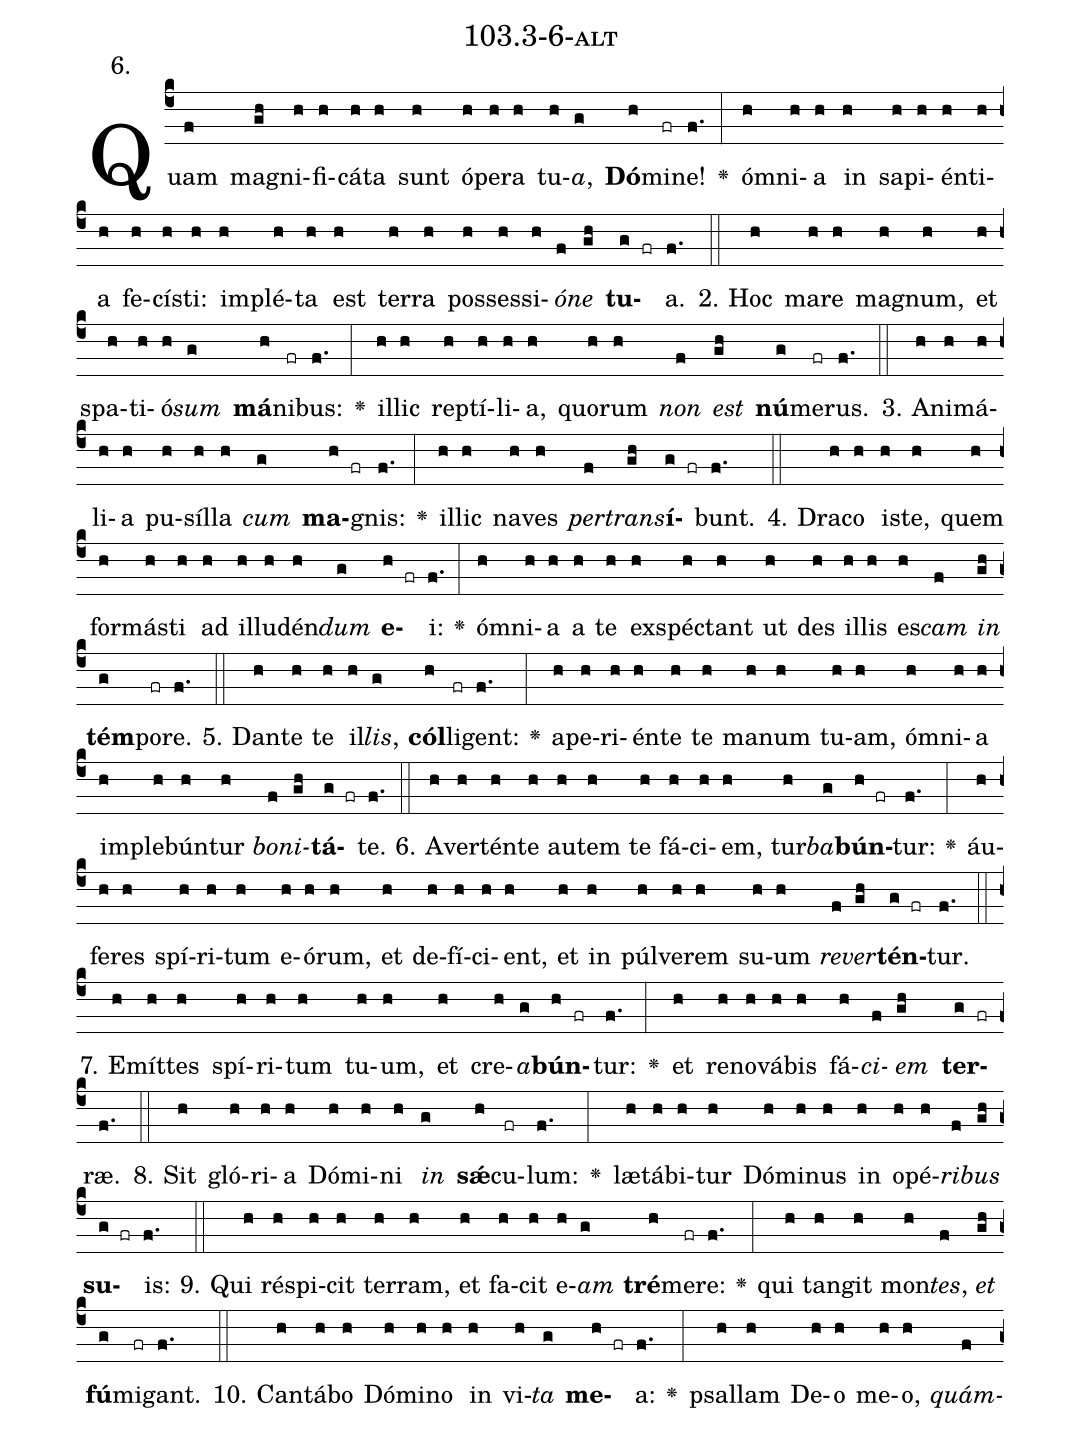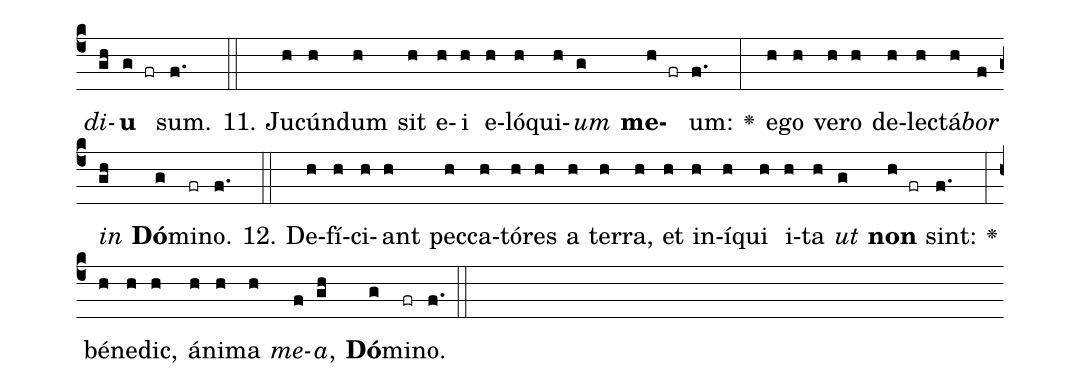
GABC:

name: 103.3-6-alt;
annotation: 6.;
%%
(c4)Quam(f) ma(gh)gni(h)fi(h)cá(h)ta(h) sunt(h) ó(h)pe(h)ra(h) tu(h)<i>a</i>,(g) <b>Dó</b>(h)mi(fr)ne!(f.) <v>\greheightstar</v>(:) óm(h)ni(h)a(h) in(h) sa(h)pi(h)én(h)ti(h)a(h) fe(h)cís(h)ti:(h) im(h)plé(h)ta(h) est(h) ter(h)ra(h) pos(h)ses(h)si(h)<i>ó</i>(f)<i>ne</i>(gh) <b>tu</b>(g fr)a.(f.) (::)
2. Hoc(h) ma(h)re(h) ma(h)gnum,(h) et(h) spa(h)ti(h)ó(h)<i>sum</i>(g) <b>má</b>(h)ni(fr)bus:(f.) <v>\greheightstar</v>(:) il(h)lic(h) rep(h)tí(h)li(h)a,(h) quo(h)rum(h) <i>non</i>(f) <i>est</i>(gh) <b>nú</b>(g)me(fr)rus.(f.) (::)
3. A(h)ni(h)má(h)li(h)a(h) pu(h)síl(h)la(h) <i>cum</i>(g) <b>ma</b>(h fr)gnis:(f.) <v>\greheightstar</v>(:) il(h)lic(h) na(h)ves(h) <i>per</i>(f)<i>trans</i>(gh)<b>í</b>(g fr)bunt.(f.) (::)
4. Dra(h)co(h) is(h)te,(h) quem(h) for(h)más(h)ti(h) ad(h) il(h)lu(h)dén(h)<i>dum</i>(g) <b>e</b>(h fr)i:(f.) <v>\greheightstar</v>(:) óm(h)ni(h)a(h) a(h) te(h) ex(h)spéc(h)tant(h) ut(h) des(h) il(h)lis(h) es(h)<i>cam</i>(f) <i>in</i>(gh) <b>tém</b>(g)po(fr)re.(f.) (::)
5. Dan(h)te(h) te(h) il(h)<i>lis</i>,(g) <b>cól</b>(h)li(fr)gent:(f.) <v>\greheightstar</v>(:) a(h)pe(h)ri(h)én(h)te(h) te(h) ma(h)num(h) tu(h)am,(h) óm(h)ni(h)a(h) im(h)ple(h)bún(h)tur(h) <i>bo</i>(f)<i>ni</i>(gh)<b>tá</b>(g fr)te.(f.) (::)
6. A(h)ver(h)tén(h)te(h) au(h)tem(h) te(h) fá(h)ci(h)em,(h) tur(h)<i>ba</i>(g)<b>bún</b>(h fr)tur:(f.) <v>\greheightstar</v>(:) áu(h)fe(h)res(h) spí(h)ri(h)tum(h) e(h)ó(h)rum,(h) et(h) de(h)fí(h)ci(h)ent,(h) et(h) in(h) púl(h)ve(h)rem(h) su(h)um(h) <i>re</i>(f)<i>ver</i>(gh)<b>tén</b>(g fr)tur.(f.) (::)
7. E(h)mít(h)tes(h) spí(h)ri(h)tum(h) tu(h)um,(h) et(h) cre(h)<i>a</i>(g)<b>bún</b>(h fr)tur:(f.) <v>\greheightstar</v>(:) et(h) re(h)no(h)vá(h)bis(h) fá(h)<i>ci</i>(f)<i>em</i>(gh) <b>ter</b>(g fr)ræ.(f.) (::)
8. Sit(h) gló(h)ri(h)a(h) Dó(h)mi(h)ni(h) <i>in</i>(g) <b>sǽ</b>(h)cu(fr)lum:(f.) <v>\greheightstar</v>(:) læ(h)tá(h)bi(h)tur(h) Dó(h)mi(h)nus(h) in(h) o(h)pé(h)<i>ri</i>(f)<i>bus</i>(gh) <b>su</b>(g fr)is:(f.) (::)
9. Qui(h) ré(h)spi(h)cit(h) ter(h)ram,(h) et(h) fa(h)cit(h) e(h)<i>am</i>(g) <b>tré</b>(h)me(fr)re:(f.) <v>\greheightstar</v>(:) qui(h) tan(h)git(h) mon(h)<i>tes</i>,(f) <i>et</i>(gh) <b>fú</b>(g)mi(fr)gant.(f.) (::)
10. Can(h)tá(h)bo(h) Dó(h)mi(h)no(h) in(h) vi(h)<i>ta</i>(g) <b>me</b>(h fr)a:(f.) <v>\greheightstar</v>(:) psal(h)lam(h) De(h)o(h) me(h)o,(h) <i>quám</i>(f)<i>di</i>(gh)<b>u</b>(g fr) sum.(f.) (::)
11. Ju(h)cún(h)dum(h) sit(h) e(h)i(h) e(h)ló(h)qui(h)<i>um</i>(g) <b>me</b>(h fr)um:(f.) <v>\greheightstar</v>(:) e(h)go(h) ve(h)ro(h) de(h)lec(h)tá(h)<i>bor</i>(f) <i>in</i>(gh) <b>Dó</b>(g)mi(fr)no.(f.) (::)
12. De(h)fí(h)ci(h)ant(h) pec(h)ca(h)tó(h)res(h) a(h) ter(h)ra,(h) et(h) in(h)í(h)qui(h) i(h)ta(h) <i>ut</i>(g) <b>non</b>(h fr) sint:(f.) <v>\greheightstar</v>(:) bé(h)ne(h)dic,(h) á(h)ni(h)ma(h) <i>me</i>(f)<i>a</i>,(gh) <b>Dó</b>(g)mi(fr)no.(f.) (::)
